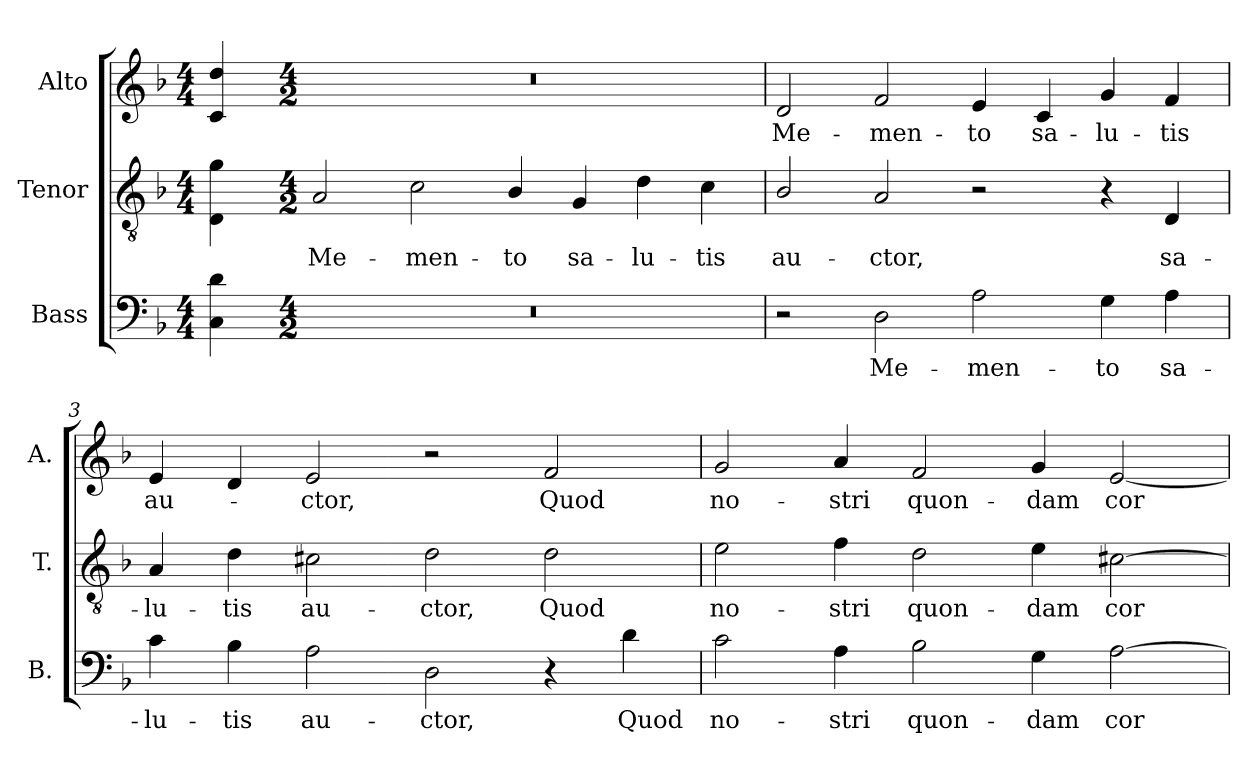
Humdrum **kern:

**kern	**text	**kern	**text	**kern	**text
*part3	*part3	*part2	*part2	*part1	*part1
*staff3	*staff3	*staff2	*staff2	*staff1	*staff1
*I"Bass	*	*I"Tenor	*	*I"Alto	*
*I'B.	*	*I'T.	*	*I'A.	*
!!LO:PB:g=z
*clefF4	*	*clefGv2	*	*clefG2	*
*	*	*ITrd7c12	*	*	*
*k[b-]	*	*k[b-]	*	*k[b-]	*
*F:	*	*F:	*	*F:	*
*M4/4	*	*M4/4	*	*M4/4	*
=	=	=	=	=	=
4Ci\ 4di	.	4DDi\ 4Gi	.	4ci/ 4ddi	.
=1-	=1-	=1-	=1-	=1-	=1-
*M4/2	*	*M4/2	*	*M4/2	*
!LO:N:vis=1	!	!	!	!	!
!	!	!	!LO:LY:b:color=#000000	!LO:N:vis=1	!
0r	.	2AAi/	Me-	0r	.
!	!	!	!LO:LY:b:color=#000000	!	!
.	.	2Ci\	-men-	.	.
!	!	!	!LO:LY:b:color=#000000	!	!
.	.	4BB-i/	-to	.	.
!	!	!	!LO:LY:b:color=#000000	!	!
.	.	4GGi/	sa-	.	.
!	!	!	!LO:LY:b:color=#000000	!	!
.	.	4Di\	-lu-	.	.
!	!	!	!LO:LY:b:color=#000000	!	!
.	.	4Ci\	-tis	.	.
=2	=2	=2	=2	=2	=2
!	!	!	!LO:LY:b:color=#000000	!	!
!	!	!	!	!	!LO:LY:b:color=#000000
2r	.	2BB-i/	au-	2di/	Me-
!	!LO:LY:b:color=#000000	!	!	!	!
!	!	!	!LO:LY:b:color=#000000	!	!
!	!	!	!	!	!LO:LY:b:color=#000000
2Di\	Me-	2AAi/	-ctor,	2fi/	-men-
!	!LO:LY:b:color=#000000	!	!	!	!
!	!	!	!	!	!LO:LY:b:color=#000000
2Ai\	-men-	2r	.	4ei/	-to
!	!	!	!	!	!LO:LY:b:color=#000000
.	.	.	.	4ci/	sa-
!	!LO:LY:b:color=#000000	!	!	!	!
!	!	!	!	!	!LO:LY:b:color=#000000
4Gi\	-to	4r	.	4gi/	-lu-
!	!LO:LY:b:color=#000000	!	!	!	!
!	!	!	!LO:LY:b:color=#000000	!	!
!	!	!	!	!	!LO:LY:b:color=#000000
4Ai\	sa-	4DDi/	sa-	4fi/	-tis
=3	=3	=3	=3	=3	=3
!	!LO:LY:b:color=#000000	!	!	!	!
!	!	!	!LO:LY:b:color=#000000	!	!
!	!	!	!	!	!LO:LY:b:color=#000000
4ci\	-lu-	4AAi/	-lu-	4ei/	au-
!	!LO:LY:b:color=#000000	!	!	!	!
!	!	!	!LO:LY:b:color=#000000	!	!
4B-i\	-tis	4Di\	-tis	4di/	.
!	!LO:LY:b:color=#000000	!	!	!	!
!	!	!	!LO:LY:b:color=#000000	!	!
!	!	!	!	!	!LO:LY:b:color=#000000
2Ai\	au-	2C#Xi\	au-	2ei/	-ctor,
!	!LO:LY:b:color=#000000	!	!	!	!
!	!	!	!LO:LY:b:color=#000000	!	!
2Di\	-ctor,	2Di\	-ctor,	2r	.
!	!	!	!LO:LY:b:color=#000000	!	!
!	!	!	!	!	!LO:LY:b:color=#000000
4r	.	2Di\	Quod	2fi/	Quod
!	!LO:LY:b:color=#000000	!	!	!	!
4di\	Quod	.	.	.	.
!!LO:LB:g=z
=4	=4	=4	=4	=4	=4
!	!LO:LY:b:color=#000000	!	!	!	!
!	!	!	!LO:LY:b:color=#000000	!	!
!	!	!	!	!	!LO:LY:b:color=#000000
2ci\	no-	2Ei\	no-	2gi/	no-
!	!LO:LY:b:color=#000000	!	!	!	!
!	!	!	!LO:LY:b:color=#000000	!	!
!	!	!	!	!	!LO:LY:b:color=#000000
4Ai\	-stri	4Fi\	-stri	4ai/	-stri
!	!LO:LY:b:color=#000000	!	!	!	!
!	!	!	!LO:LY:b:color=#000000	!	!
!	!	!	!	!	!LO:LY:b:color=#000000
2B-i\	quon-	2Di\	quon-	2fi/	quon-
!	!LO:LY:b:color=#000000	!	!	!	!
!	!	!	!LO:LY:b:color=#000000	!	!
!	!	!	!	!	!LO:LY:b:color=#000000
4Gi\	-dam	4Ei\	-dam	4gi/	-dam
!	!LO:LY:b:color=#000000	!	!	!	!
!	!	!	!LO:LY:b:color=#000000	!	!
!	!	!	!	!	!LO:LY:b:color=#000000
[2Ai\	cor-	[2C#Xi\	cor-	[2ei/	cor-
=	=	=	=	=	=
*-	*-	*-	*-	*-	*-
